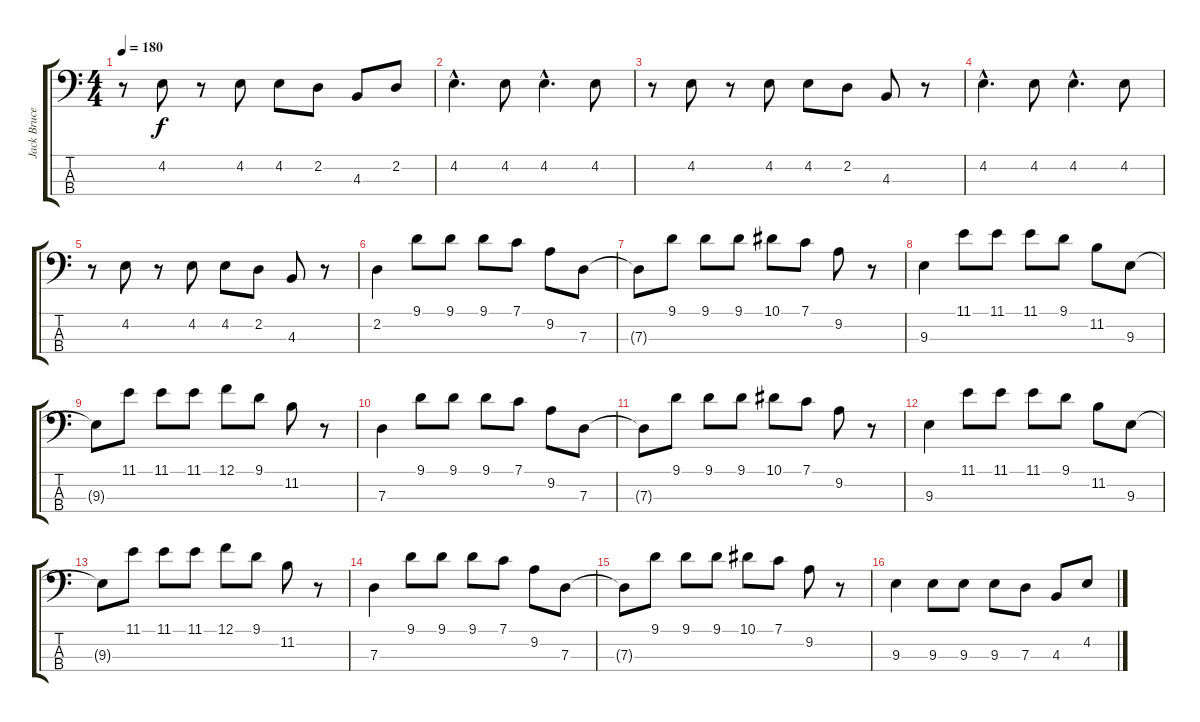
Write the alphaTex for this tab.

\track ("Jack Bruce (low)" "Jack Bruce") {instrument electricguitarmuted}
\staff {score tabs}
\tuning (F2 C2 G1 C1) {hide}
\ts (4 4)
\tempo 180
\clef f4
\ks c
r.8{dy f} 4.2.8 r.8 4.2.8 4.2.8 2.2.8 4.3.8 2.2.8 |
4.2{hac}.4{d} 4.2.8 4.2{hac}.4{d} 4.2.8 |
r.8 4.2.8 r.8 4.2.8 4.2.8 2.2.8 4.3.8 r.8 |
4.2{hac}.4{d} 4.2.8 4.2{hac}.4{d} 4.2.8 |
r.8 4.2.8 r.8 4.2.8 4.2.8 2.2.8 4.3.8 r.8 |
2.2.4 9.1.8 9.1.8 9.1.8 7.1.8 9.2.8 7.3.8 |
7.3{t}.8 9.1.8 9.1.8 9.1.8 10.1.8 7.1.8 9.2.8 r.8 |
9.3.4 11.1.8 11.1.8 11.1.8 9.1.8 11.2.8 9.3.8 |
9.3{t}.8 11.1.8 11.1.8 11.1.8 12.1.8 9.1.8 11.2.8 r.8 |
7.3.4 9.1.8 9.1.8 9.1.8 7.1.8 9.2.8 7.3.8 |
7.3{t}.8 9.1.8 9.1.8 9.1.8 10.1.8 7.1.8 9.2.8 r.8 |
9.3.4 11.1.8 11.1.8 11.1.8 9.1.8 11.2.8 9.3.8 |
9.3{t}.8 11.1.8 11.1.8 11.1.8 12.1.8 9.1.8 11.2.8 r.8 |
7.3.4 9.1.8 9.1.8 9.1.8 7.1.8 9.2.8 7.3.8 |
7.3{t}.8 9.1.8 9.1.8 9.1.8 10.1.8 7.1.8 9.2.8 r.8 |
9.3.4 9.3.8 9.3.8 9.3.8 7.3.8 4.3.8 4.2.8
